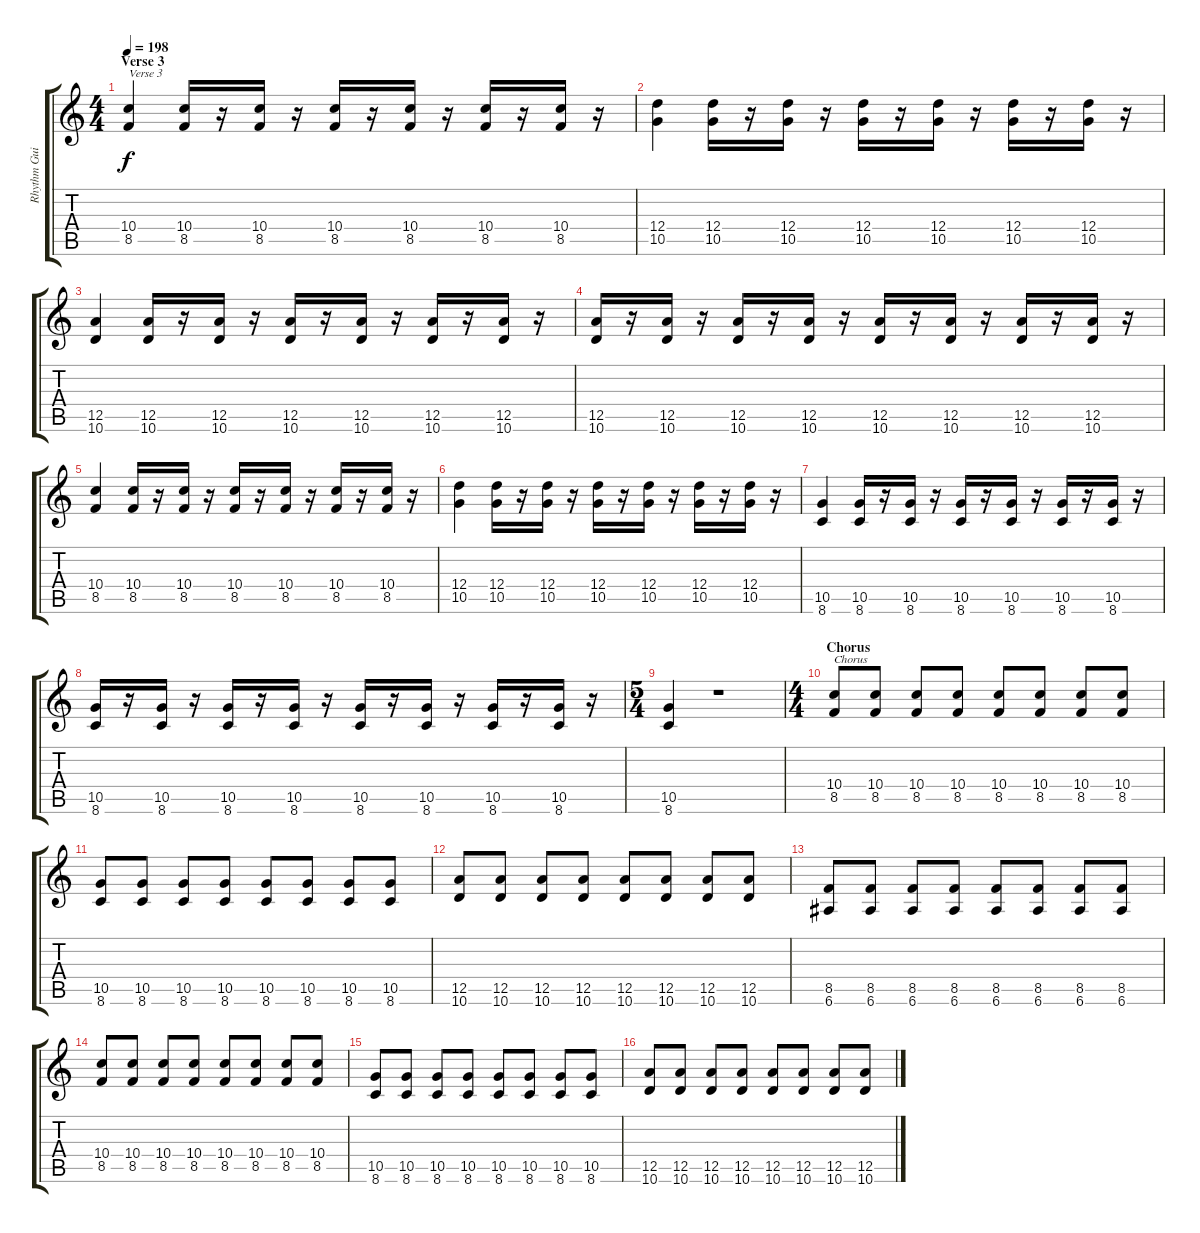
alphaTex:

\track ("Rhythm Guitar" "Rhythm Gui") {instrument distortionguitar}
\staff {score tabs}
\tuning (E4 B3 G3 D3 A2 E2) {hide}
\ts (4 4)
\section ("" "Verse 3")
\tempo 198
\clef g2
\ks c
(10.4 8.5).4{txt "Verse 3" dy f} (10.4 8.5).16 r.16 (10.4 8.5).16 r.16 (10.4 8.5).16 r.16 (10.4 8.5).16 r.16 (10.4 8.5).16 r.16 (10.4 8.5).16 r.16 |
(12.4 10.5).4 (12.4 10.5).16 r.16 (12.4 10.5).16 r.16 (12.4 10.5).16 r.16 (12.4 10.5).16 r.16 (12.4 10.5).16 r.16 (12.4 10.5).16 r.16 |
(12.5 10.6).4 (12.5 10.6).16 r.16 (12.5 10.6).16 r.16 (12.5 10.6).16 r.16 (12.5 10.6).16 r.16 (12.5 10.6).16 r.16 (12.5 10.6).16 r.16 |
(12.5 10.6).16 r.16 (12.5 10.6).16 r.16 (12.5 10.6).16 r.16 (12.5 10.6).16 r.16 (12.5 10.6).16 r.16 (12.5 10.6).16 r.16 (12.5 10.6).16 r.16 (12.5 10.6).16 r.16 |
(10.4 8.5).4 (10.4 8.5).16 r.16 (10.4 8.5).16 r.16 (10.4 8.5).16 r.16 (10.4 8.5).16 r.16 (10.4 8.5).16 r.16 (10.4 8.5).16 r.16 |
(12.4 10.5).4 (12.4 10.5).16 r.16 (12.4 10.5).16 r.16 (12.4 10.5).16 r.16 (12.4 10.5).16 r.16 (12.4 10.5).16 r.16 (12.4 10.5).16 r.16 |
(10.5 8.6).4 (10.5 8.6).16 r.16 (10.5 8.6).16 r.16 (10.5 8.6).16 r.16 (10.5 8.6).16 r.16 (10.5 8.6).16 r.16 (10.5 8.6).16 r.16 |
(10.5 8.6).16 r.16 (10.5 8.6).16 r.16 (10.5 8.6).16 r.16 (10.5 8.6).16 r.16 (10.5 8.6).16 r.16 (10.5 8.6).16 r.16 (10.5 8.6).16 r.16 (10.5 8.6).16 r.16 |
\ts (5 4)
(10.5 8.6).4 r.1 |
\ts (4 4)
\section ("" "Chorus")
(10.4 8.5).8{txt "Chorus"} (10.4 8.5).8 (10.4 8.5).8 (10.4 8.5).8 (10.4 8.5).8 (10.4 8.5).8 (10.4 8.5).8 (10.4 8.5).8 |
(10.5 8.6).8 (10.5 8.6).8 (10.5 8.6).8 (10.5 8.6).8 (10.5 8.6).8 (10.5 8.6).8 (10.5 8.6).8 (10.5 8.6).8 |
(12.5 10.6).8 (12.5 10.6).8 (12.5 10.6).8 (12.5 10.6).8 (12.5 10.6).8 (12.5 10.6).8 (12.5 10.6).8 (12.5 10.6).8 |
(8.5 6.6).8 (8.5 6.6).8 (8.5 6.6).8 (8.5 6.6).8 (8.5 6.6).8 (8.5 6.6).8 (8.5 6.6).8 (8.5 6.6).8 |
(10.4 8.5).8 (10.4 8.5).8 (10.4 8.5).8 (10.4 8.5).8 (10.4 8.5).8 (10.4 8.5).8 (10.4 8.5).8 (10.4 8.5).8 |
(10.5 8.6).8 (10.5 8.6).8 (10.5 8.6).8 (10.5 8.6).8 (10.5 8.6).8 (10.5 8.6).8 (10.5 8.6).8 (10.5 8.6).8 |
(12.5 10.6).8 (12.5 10.6).8 (12.5 10.6).8 (12.5 10.6).8 (12.5 10.6).8 (12.5 10.6).8 (12.5 10.6).8 (12.5 10.6).8
